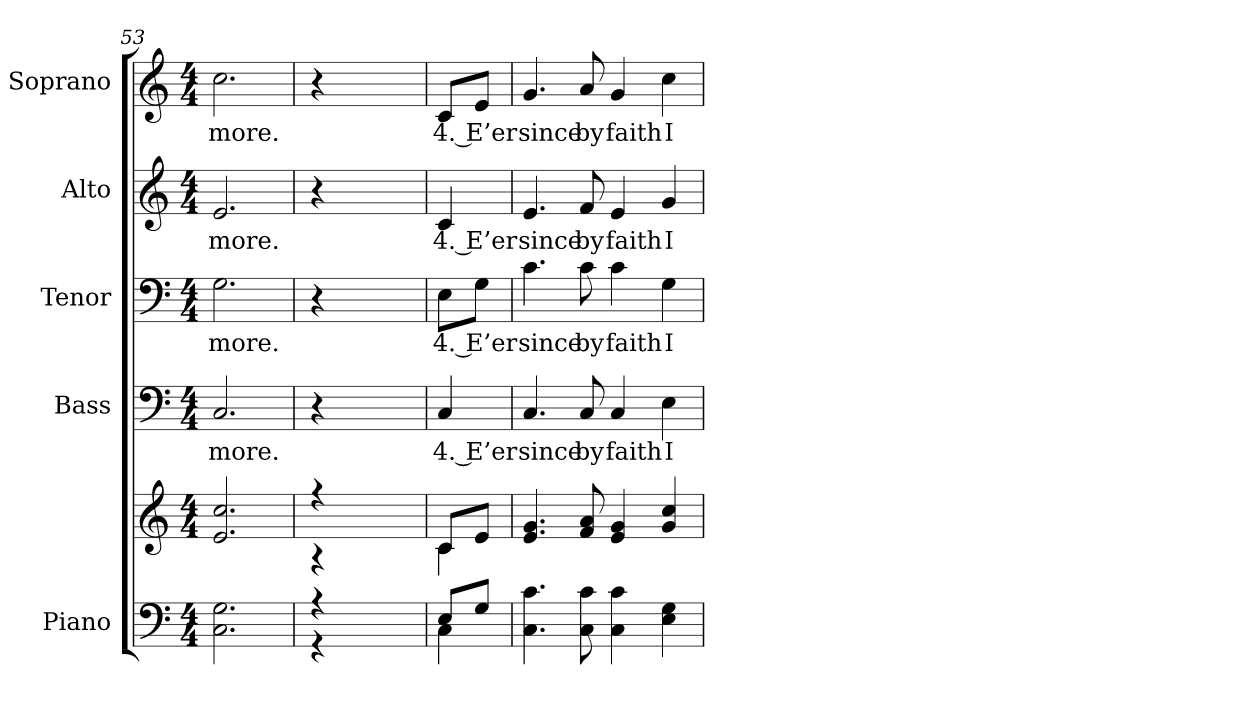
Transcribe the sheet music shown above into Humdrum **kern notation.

**kern	**kern	**kern	**text	**kern	**text	**kern	**text	**kern	**text
*part5	*part5	*part4	*part4	*part3	*part3	*part2	*part2	*part1	*part1
*staff6	*staff5	*staff4	*staff4	*staff3	*staff3	*staff2	*staff2	*staff1	*staff1
*I"Piano	*	*I"Bass	*	*I"Tenor	*	*I"Alto	*	*I"Soprano	*
*I'Pno.	*	*I'B.	*	*I'T.	*	*I'A.	*	*I'S.	*
*clefF4	*clefG2	*clefF4	*	*clefF4	*	*clefG2	*	*clefG2	*
*k[]	*k[]	*k[]	*	*k[]	*	*k[]	*	*k[]	*
*C:	*C:	*C:	*	*C:	*	*C:	*	*C:	*
*M4/4	*M4/4	*M4/4	*	*M4/4	*	*M4/4	*	*M4/4	*
=53	=53	=53	=53	=53	=53	=53	=53	=53	=53
!	!	!	!LO:LY:b:color=#000000	!	!	!	!	!	!
!	!	!	!	!	!LO:LY:b:color=#000000	!	!	!	!
!	!	!	!	!	!	!	!LO:LY:b:color=#000000	!	!
!	!	!	!	!	!	!	!	!	!LO:LY:b:color=#000000
2.Ci\ 2.Gi	2.ei/ 2.cci	2.Ci/	more.	2.Gi\	more.	2.ei/	more.	2.cci\	more.
=54	=54	=54	=54	=54	=54	=54	=54	=54	=54
*^	*^	*	*	*	*	*	*	*	*
4r	4r	4r	4r	4r	.	4r	.	4r	.	4r	.
=55	=55	=55	=55	=55	=55	=55	=55	=55	=55	=55	=55
!	!	!	!	!	!LO:LY:b:color=#000000	!	!	!	!	!	!
!	!	!	!	!	!	!	!LO:LY:b:color=#000000	!	!	!	!
!	!	!	!	!	!	!	!	!	!LO:LY:b:color=#000000	!	!
!	!	!	!	!	!	!	!	!	!	!	!LO:LY:b:color=#000000
8Ei/L	4Ci\	8ci/L	4ci\	4Ci/	4. E’er	8Ei\L	4. E’er	4ci/	4. E’er	8ci/L	4. E’er
8Gi/J	.	8ei/J	.	.	.	8Gi\J	.	.	.	8ei/J	.
*v	*v	*	*	*	*	*	*	*	*	*	*
*	*v	*v	*	*	*	*	*	*	*	*
=56	=56	=56	=56	=56	=56	=56	=56	=56	=56
!	!	!	!LO:LY:b:color=#000000	!	!	!	!	!	!
!	!	!	!	!	!LO:LY:b:color=#000000	!	!	!	!
!	!	!	!	!	!	!	!LO:LY:b:color=#000000	!	!
!	!	!	!	!	!	!	!	!	!LO:LY:b:color=#000000
4.Ci\ 4.ci	4.ei/ 4.gi	4.Ci/	since	4.ci\	since	4.ei/	since	4.gi/	since
!	!	!	!LO:LY:b:color=#000000	!	!	!	!	!	!
!	!	!	!	!	!LO:LY:b:color=#000000	!	!	!	!
!	!	!	!	!	!	!	!LO:LY:b:color=#000000	!	!
!	!	!	!	!	!	!	!	!	!LO:LY:b:color=#000000
8Ci\ 8ci	8fi/ 8ai	8Ci/	by	8ci\	by	8fi/	by	8ai/	by
!	!	!	!LO:LY:b:color=#000000	!	!	!	!	!	!
!	!	!	!	!	!LO:LY:b:color=#000000	!	!	!	!
!	!	!	!	!	!	!	!LO:LY:b:color=#000000	!	!
!	!	!	!	!	!	!	!	!	!LO:LY:b:color=#000000
4Ci\ 4ci	4ei/ 4gi	4Ci/	faith	4ci\	faith	4ei/	faith	4gi/	faith
!	!	!	!LO:LY:b:color=#000000	!	!	!	!	!	!
!	!	!	!	!	!LO:LY:b:color=#000000	!	!	!	!
!	!	!	!	!	!	!	!LO:LY:b:color=#000000	!	!
!	!	!	!	!	!	!	!	!	!LO:LY:b:color=#000000
4Ei\ 4Gi	4gi/ 4cci	4Ei\	I	4Gi\	I	4gi/	I	4cci\	I
=	=	=	=	=	=	=	=	=	=
*-	*-	*-	*-	*-	*-	*-	*-	*-	*-
